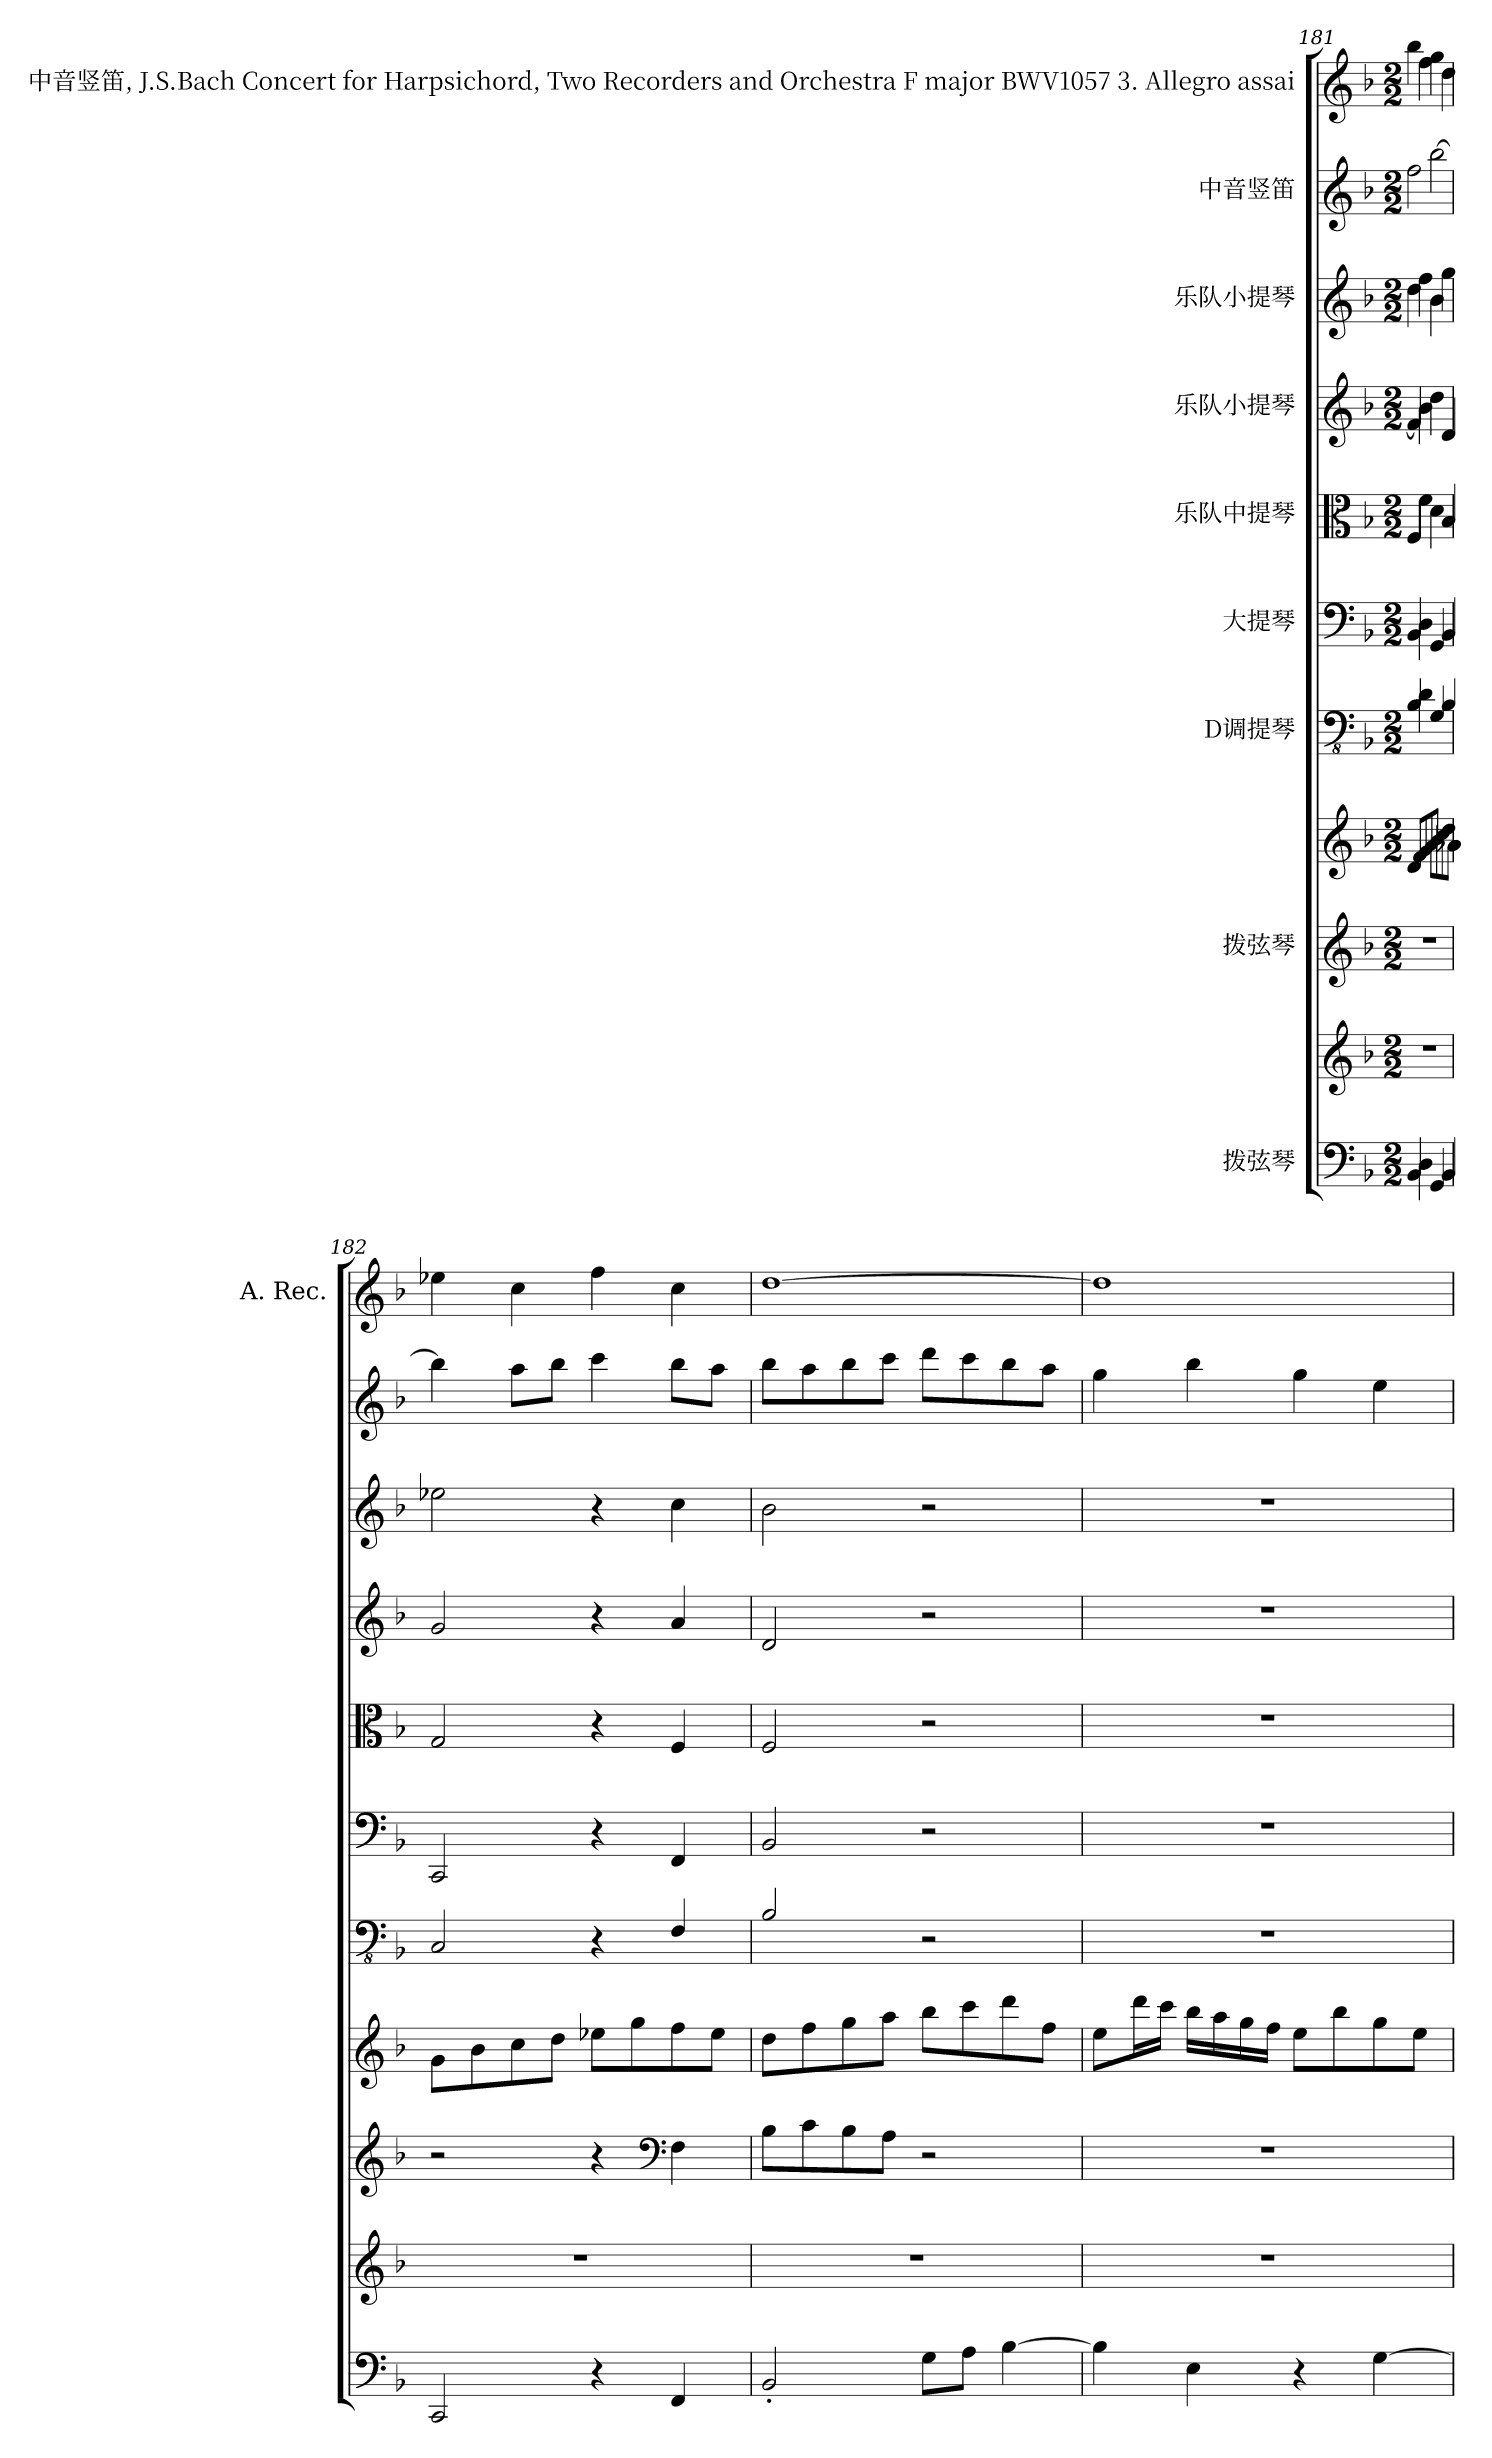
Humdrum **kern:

**kern	**kern	**kern	**kern	**kern	**kern	**kern	**kern	**kern	**kern	**kern
*part9	*part9	*part8	*part8	*part7	*part6	*part5	*part4	*part3	*part2	*part1
*staff11	*staff10	*staff9	*staff8	*staff7	*staff6	*staff5	*staff4	*staff3	*staff2	*staff1
*I"拨弦琴	*	*I"拨弦琴	*	*I"D调提琴	*I"大提琴	*I"乐队中提琴	*I"乐队小提琴	*I"乐队小提琴	*I"中音竖笛	*I"中音竖笛, J.S.Bach Concert for Harpsichord, Two Recorders and Orchestra F major BWV1057 3. Allegro assai
*	*	*	*	*	*	*	*	*	*	*I'A. Rec.
*clefF4	*clefG2	*clefG2	*clefG2	*clefFv4	*clefF4	*clefC3	*clefG2	*clefG2	*clefG2	*clefG2
*	*	*	*	*ITrd7c12	*	*	*	*	*	*
*k[b-]	*k[b-]	*k[b-]	*k[b-]	*k[b-]	*k[b-]	*k[b-]	*k[b-]	*k[b-]	*k[b-]	*k[b-]
*M2/2	*M2/2	*M2/2	*M2/2	*M2/2	*M2/2	*M2/2	*M2/2	*M2/2	*M2/2	*M2/2
=181	=181	=181	=181	=181	=181	=181	=181	=181	=181	=181
4BB-/	1r	1r	8d/L	4BBB-/	4BB-/	4F/	4f/]	4dd\	2ff\	4bb-\
.	.	.	8f/	.	.	.	.	.	.	.
4D\	.	.	8g/	4DD\	4D\	4f\	4b-\	4ff\	.	4ff\
.	.	.	8a/J	.	.	.	.	.	.	.
4GG/	.	.	8b-\L	4GGG/	4GG/	4d\	4dd\	4b-\	[2bb-\	4gg\
.	.	.	8cc\	.	.	.	.	.	.	.
4BB-/	.	.	8dd\	4BBB-/	4BB-/	4B-/	4d/	4gg\	.	4dd\
.	.	.	8a-X\J	.	.	.	.	.	.	.
!!LO:PB:g=z
=182	=182	=182	=182	=182	=182	=182	=182	=182	=182	=182
2CC/	1r	2r	8g\L	2CCC/	2CC/	2G/	2g/	2ee-X\	4bb-\]	4ee-X\
.	.	.	8b-\	.	.	.	.	.	.	.
.	.	.	8cc\	.	.	.	.	.	8aa\L	4cc\
.	.	.	8dd\J	.	.	.	.	.	8bb-\J	.
4r	.	4r	8ee-X\L	4r	4r	4r	4r	4r	4ccc\	4ff\
.	.	.	8gg\	.	.	.	.	.	.	.
*	*	*clefF4	*	*	*	*	*	*	*	*
4FF/	.	4F\	8ff\	4FFF/	4FF/	4F/	4a/	4cc\	8bb-\L	4cc\
.	.	.	8ee-\J	.	.	.	.	.	8aa\J	.
=183	=183	=183	=183	=183	=183	=183	=183	=183	=183	=183
2BB-'/	1r	8B-\L	8dd\L	2BBB-/	2BB-/	2F/	2d/	2b-\	8bb-\L	[1dd
.	.	8c\	8ff\	.	.	.	.	.	8aa\	.
.	.	8B-\	8gg\	.	.	.	.	.	8bb-\	.
.	.	8A\J	8aa\J	.	.	.	.	.	8ccc\J	.
8G\L	.	2r	8bb-\L	2r	2r	2r	2r	2r	8ddd\L	.
8A\J	.	.	8ccc\	.	.	.	.	.	8ccc\	.
[4B-\	.	.	8ddd\	.	.	.	.	.	8bb-\	.
.	.	.	8ff\J	.	.	.	.	.	8aa\J	.
=184	=184	=184	=184	=184	=184	=184	=184	=184	=184	=184
4B-\]	1r	1r	8ee\L	1r	1r	1r	1r	1r	4gg\	1dd]
.	.	.	16ddd\L	.	.	.	.	.	.	.
.	.	.	16ccc\JJ	.	.	.	.	.	.	.
4E\	.	.	16bb-\LL	.	.	.	.	.	4bb-\	.
.	.	.	16aa\	.	.	.	.	.	.	.
.	.	.	16gg\	.	.	.	.	.	.	.
.	.	.	16ff\JJ	.	.	.	.	.	.	.
4r	.	.	8ee\L	.	.	.	.	.	4gg\	.
.	.	.	8bb-\	.	.	.	.	.	.	.
[4G\	.	.	8gg\	.	.	.	.	.	4ee\	.
.	.	.	8ee\J	.	.	.	.	.	.	.
=	=	=	=	=	=	=	=	=	=	=
*-	*-	*-	*-	*-	*-	*-	*-	*-	*-	*-
